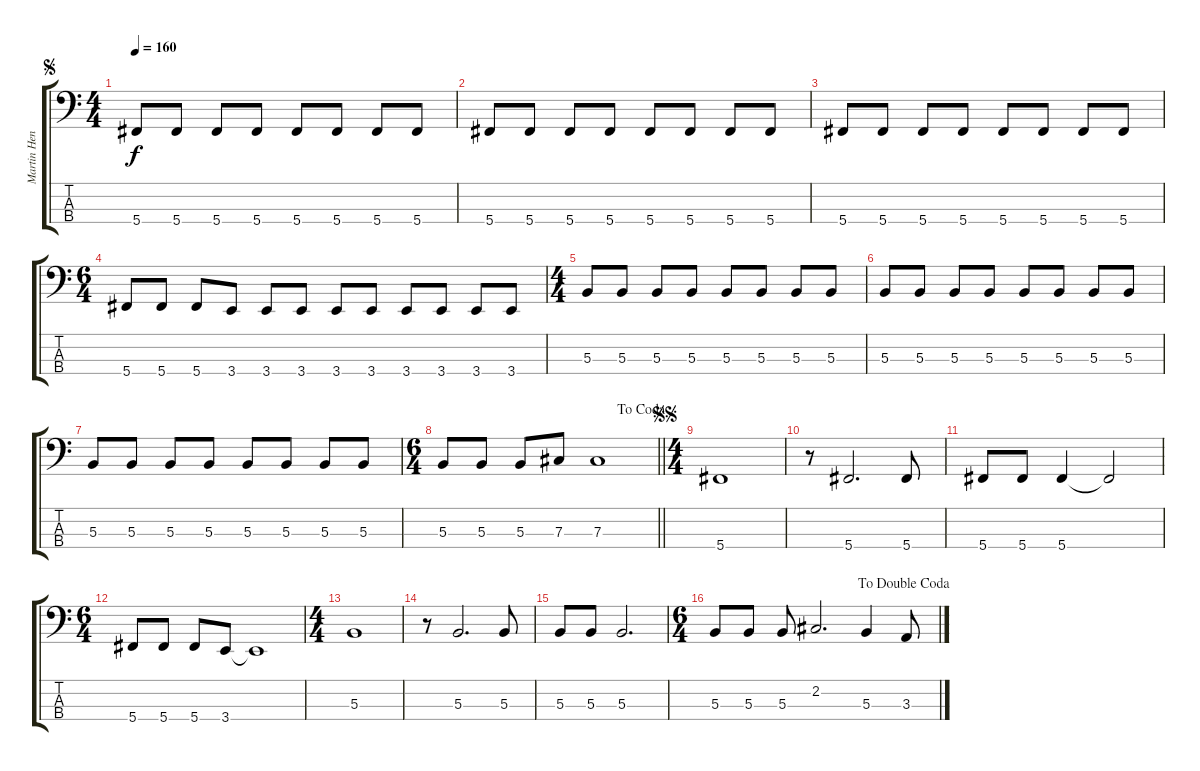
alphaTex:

\track ("Martin Henriksson" "Martin Hen") {instrument electricbassfinger}
\staff {score tabs}
\tuning (E2 B1 Gb1 Db1) {hide}
\ts (4 4)
\jump segno
\tempo 160
\clef f4
\ks c
5.4.8{dy f} 5.4.8 5.4.8 5.4.8 5.4.8 5.4.8 5.4.8 5.4.8 |
5.4.8 5.4.8 5.4.8 5.4.8 5.4.8 5.4.8 5.4.8 5.4.8 |
5.4.8 5.4.8 5.4.8 5.4.8 5.4.8 5.4.8 5.4.8 5.4.8 |
\ts (6 4)
5.4.8 5.4.8 5.4.8 3.4.8 3.4.8 3.4.8 3.4.8 3.4.8 3.4.8 3.4.8 3.4.8 3.4.8 |
\ts (4 4)
5.3.8 5.3.8 5.3.8 5.3.8 5.3.8 5.3.8 5.3.8 5.3.8 |
5.3.8 5.3.8 5.3.8 5.3.8 5.3.8 5.3.8 5.3.8 5.3.8 |
5.3.8 5.3.8 5.3.8 5.3.8 5.3.8 5.3.8 5.3.8 5.3.8 |
\ts (6 4)
\jump dacoda
\barLineRight lightlight
5.3.8 5.3.8 5.3.8 7.3.8 7.3.1 |
\ts (4 4)
\jump segnosegno
5.4.1 |
r.8 5.4.2{d} 5.4.8 |
5.4.8 5.4.8 5.4.4 5.4{t}.2 |
\ts (6 4)
5.4.8 5.4.8 5.4.8 3.4.8 3.4{t}.1 |
\ts (4 4)
5.3.1 |
r.8 5.3.2{d} 5.3.8 |
5.3.8 5.3.8 5.3.2{d} |
\ts (6 4)
\jump dadoublecoda
5.3.8 5.3.8 5.3.8 2.2.2{d} 5.3.4 3.3.8
